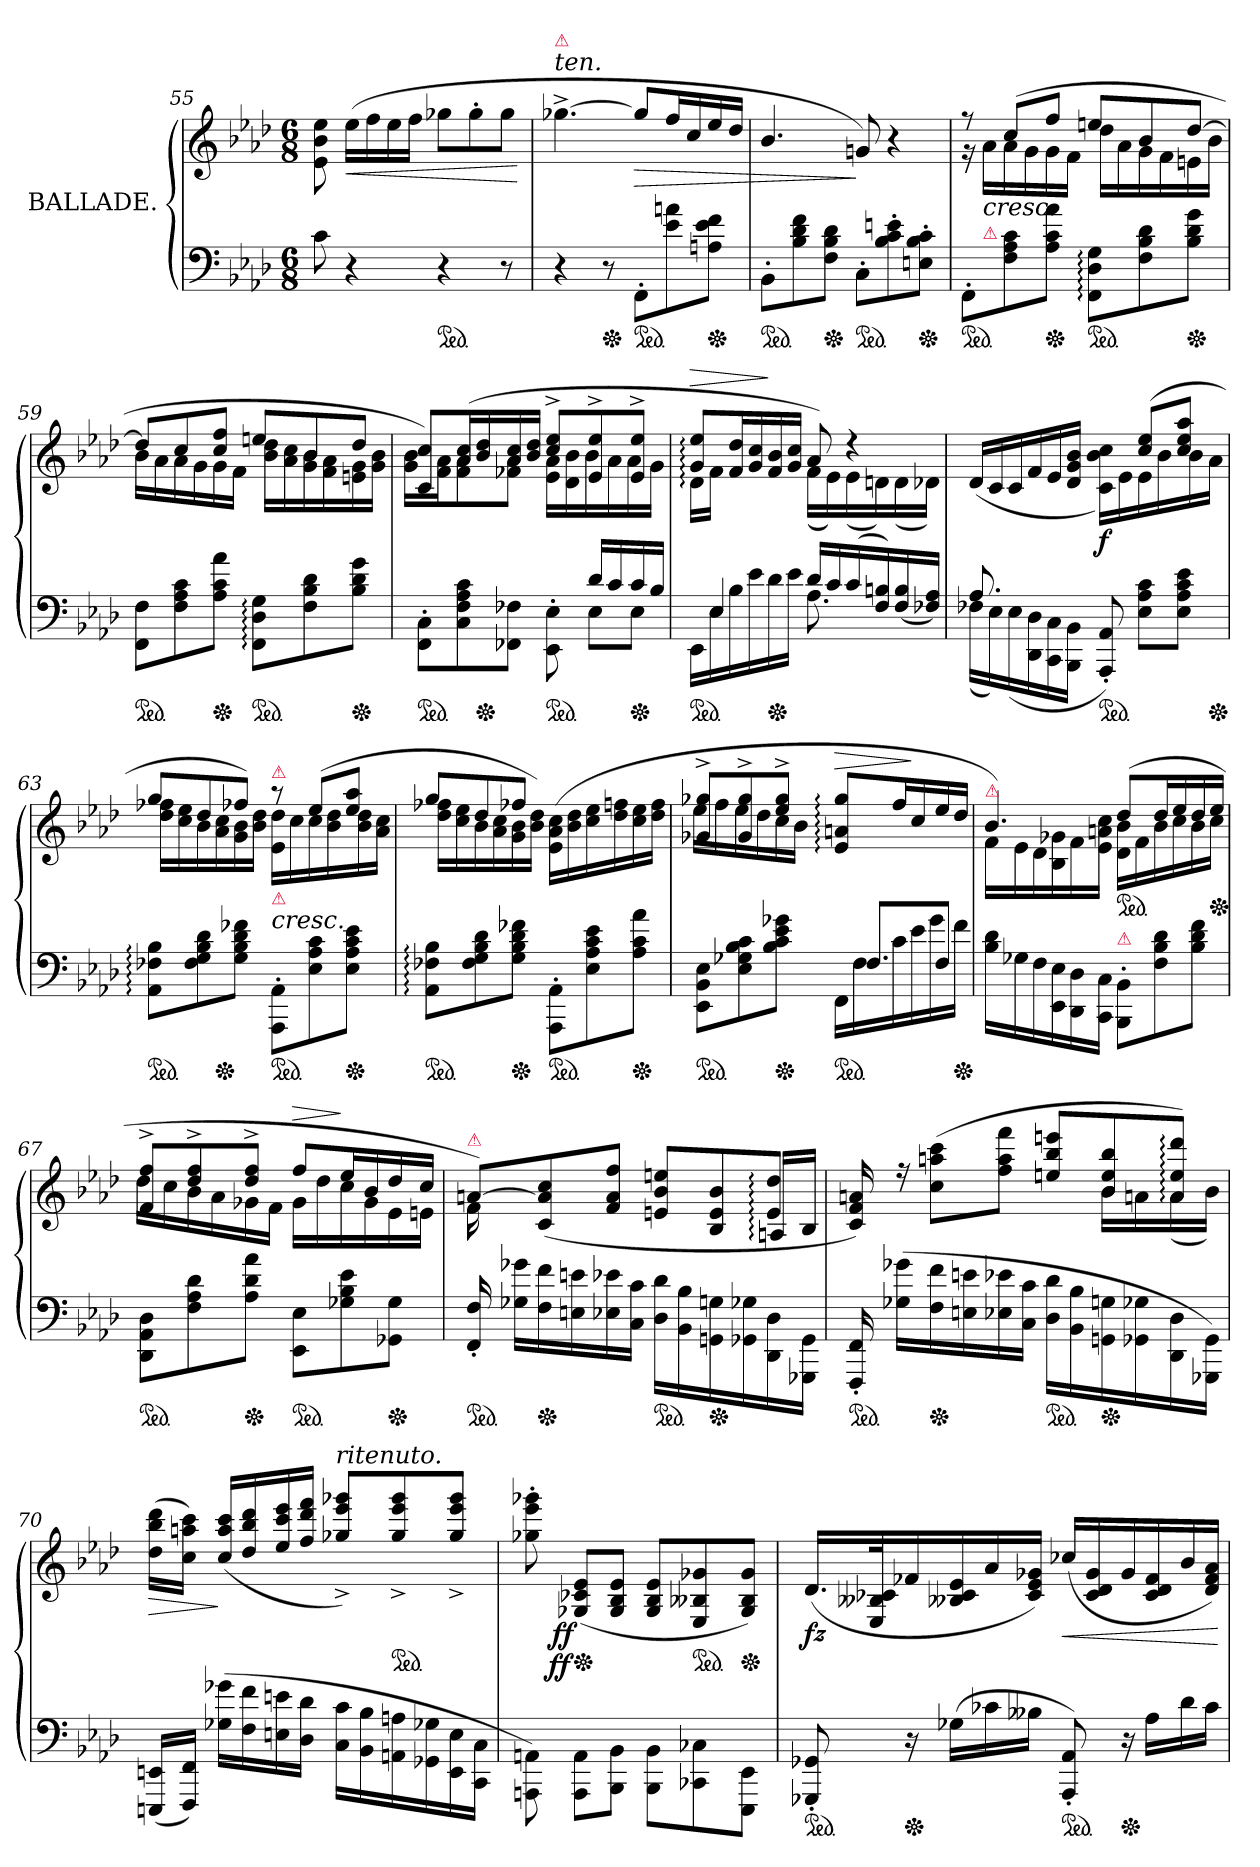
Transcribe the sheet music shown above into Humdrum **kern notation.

**kern	**kern	**dynam
*part1	*part1	*part1
*staff2	*staff1	*staff1/2
*I"BALLADE.	*	*
*clefF4	*clefG2	*
*k[b-e-a-d-]	*k[b-e-a-d-]	*
*f:	*f:	*
*M6/8	*M6/8	*
=55	=55	=55
8c	8e-\ 8b-\ 8ee-\	.
!	!	!LO:HP:b
4r	(>16ee-\LL	<
.	16ff	.
.	16ee-	.
.	16ff\JJ	.
*ped	*	*
4r	8gg-X\L	.
.	8gg-'>\	.
8r	8gg-\J	.
.	.	[
=56	=56	=56
!	!LO:TX:a:i:t=ten.	!
!	!LO:TX:a:color=crimson:t=⚠	!
4r	[4.gg-X^>\	.
*Xped	*	*
8r	.	.
!LO:TX:a:color=crimson:t=⚠	!	!
!	!	!LO:HP:b
*ped	*	*
8FF'</L	8gg-/L]	>
8e-\ 8an\	16ffL	.
.	16cc	.
*Xped	*	*
8An\ 8e-\ 8f\J	16ee-	.
.	16dd-JJ	.
=57	=57	=57
*ped	*	*
8BB-'>\L	4.b-/	.
8B-\ 8d-\ 8f\	.	.
*Xped	*	*
8F\ 8B-\ 8d-\J	.	.
*ped	*	*
8C'>\L	8gn)	]
8B-'>\ 8c'>\ 8en'>\	4r	.
*Xped	*	*
8En'>\ 8B-'>\ 8c'>\J	.	.
=58	=58	=58
*	*^	*
*ped	*	*	*
8FF'>L	8rff	16rg	.
!	!	!LO:TX:b:color=crimson:t=⚠	!
!	!	!	!LO:HP:b
.	.	16a-LL	<
8F 8A- 8c	(>8ccL	16a-	.
.	.	16g	.
*Xped	*	*	*
8A- 8c 8a-J	8ffJ	16g	.
.	.	16fJJ	.
*ped	*	*	*
8FF: 8D-: 8G:L	8eenL	16dd-LL	.
.	.	16a-	.
8F 8B- 8d-	8b-	16g	.
.	.	16f	.
*Xped	*	*	*
8B- 8d- 8gJ	[8dd-J	16en	.
.	.	16b-JJ	.
=59	=59	=59	=59
*ped	*	*	*
8FF 8FL	8dd-L]	16b-LL	.
.	.	16a-	.
8F 8A- 8c	8cc	16a-	.
.	.	16g	.
*Xped	*	*	*
8A- 8c 8a-J	8cc 8ffJ	16g	.
.	.	16fJJ	.
*ped	*	*	*
8FF: 8D-: 8G:L	8eenL	16b- 16dd-LL	.
.	.	16a- 16cc	.
8F 8B- 8d-	8b-	16g 16b-	.
.	.	16f 16a-	.
*Xped	*	*	*
8B- 8d- 8gJ	8dd-J	16en 16g	.
.	.	16g 16b-JJ	.
=60	=60	=60	=60
*^	*	*	*
*ped	*	*	*	*
4.ryy	8FF'>\ 8C'>\L	8c 8ccL)	16g 16b-LL	.
.	.	.	16f 16a-J	.
.	8C\ 8F\ 8A-\ 8c\	(>16a- 16ccL	8f 8a-	.
*Xped	*	*	*	*
.	.	16b- 16dd-	.	.
.	8FF-X\ 8F-X\J	16a- 16cc	8f-X 8a-J	.
.	.	16b- 16dd-JJ	.	.
*ped	*	*	*	*
8ryy	8EE-'>\ 8E-'>\	8cc^> 8ee-^>L	16e- 16a-LL	.
.	.	.	16d- 16b-	.
16d-LL	8E-L	8e-^> 8ee-^>	16b-	.
16c	.	.	16a-	.
*Xped	*	*	*	*
16c	8E-J	8e-^> 8ee-^>J	16a-	.
16B-JJ	.	.	16gJJ	.
=61	=61	=61	=61	=61
!	!	!	!	!LO:HP:a
*ped	*	*	*	*
16ryy	16EE-LL	8g: 8ee-:L	16d-:LL	>
4E-	16E-	.	16fJJ	.
.	16B-	16f 16dd-L	4ryy	.
.	16e-\	16g 16cc	.	.
*Xped	*	*	*	*
.	16d-\	16f 16b-	.	]
16ryy	16e-\JJ	16g 16ccJJ	.	.
16d-LL	8.A-	8a-)	(>16fLL	.
16c	.	.	16e-)	.
(<16c	.	4rdd	(>16e-	.
16F 16Bn)	8.ryy	.	16dn)	.
(<16F 16B	.	.	(>16d	.
16F-X 16A-JJ)	.	.	16d-XJJ)	.
=62	=62	=62	=62	=62
8.A-	(>16F-XLL	(<16d-/LL	4.ryy	.
.	16E-)	16c	.	.
.	(>16E-	16c	.	.
8.ryy	16DD- 16D-	16f	.	.
.	16CC 16C	16e-	.	.
.	16BBB- 16BB-JJ	16d- 16g 16b-JJ	.	.
!	!	!	!	!LO:DY:n=1:b
*ped	*	*	*	*
8AAA-'< 8AA-'<)	8ryy	8ryy	16c 16b- 16ccLL)	[ f
.	.	.	16e-	.
4ryy	8E- 8A- 8cL	(>8cc 8ee-L	16e-	.
.	.	.	16b-	.
.	8E- 8A- 8c 8e-J	8cc 8ee- 8aa-J	16b-	.
*Xped	*	*	*	*
.	.	.	16a-JJ	.
*v	*v	*	*	*
=63	=63	=63	=63
*ped	*	*	*
8AA-: 8F-X: 8B-:L	8ggL	16dd- 16ff-XLL	.
.	.	16cc 16ee-	.
8F- 8G 8B- 8d-	8dd-	16b-	.
*Xped	*	*	*
.	.	16a- 16cc	.
8G 8B- 8d- 8f-XJ	8ff-XJ)	16g 16b-	.
.	.	16b- 16dd-JJ	.
!	!LO:TX:b:color=crimson:t=⚠	!	!
!	!LO:TX:a:color=crimson:t=⚠	!	!
!LO:TX:a:color=crimson:t=⚠	!	!	!
!	!	!	!LO:HP:b
*ped	*	*	*
8AAA-'</ 8AA-'</L	8r	16e- 16dd-LL	<
.	.	16cc	.
8E-\ 8A-\ 8c\	(>8ee-L	16cc	.
.	.	16b- 16dd-	.
*Xped	*	*	*
8E-\ 8A-\ 8c\ 8e-\J	8ee- 8aa-J	16b- 16dd-	.
.	.	16a- 16ccJJ	.
=64	=64	=64	=64
*ped	*	*	*
8AA-: 8F-X: 8B-:L	8ggL	16dd- 16ff-XLL	.
.	.	16cc 16ee-	.
8F- 8G 8B- 8d-	8dd-	16b-	.
.	.	16a- 16cc	.
*Xped	*	*	*
8G 8B- 8d- 8f-XJ	8ff-XJ	16g 16b-	.
.	.	16b- 16dd-JJ)	.
!LO:TX:a:color=crimson:t=⚠	!	!	!
*ped	*	*	*
8AAA-'</ 8AA-'</L	4.ryy	(>16e- 16a- 16ccLL	.
.	.	16b- 16dd-	.
8E-\ 8A-\ 8c\ 8e-\	.	16cc 16ee-	.
.	.	16dd- 16ffn	.
*Xped	*	*	*
8A-\ 8c\ 8a-\J	.	16cc 16ee-	.
.	.	16dd- 16ffJJ	.
=65	=65	=65	=65
*^	*	*	*
*ped	*	*	*	*
4.ryy	8EE- 8BB- 8E-L	8g-X^> 8gg-X^>L	16ee-LL	.
.	.	.	16ff	.
.	8E- 8G-X 8B- 8c	8g-^> 8gg-^>	16ee-	.
.	.	.	16dd-	.
*Xped	*	*	*	*
.	8B- 8c 8e- 8g-XJ	8ee-^> 8gg-^>J	16cc	.
.	.	.	16b-JJ	.
!	!	!	!	!LO:HP:a
*ped	*	*	*	*
16ryy	16FFLL	8e-:/ 8an:/ 8gg-:/L	4.ryy	>
8.FL	16F	.	.	.
.	16c	16ff/L	.	.
.	16e-\	16cc	.	]
8FJ	16g-\	16ee-/	.	.
*Xped	*	*	*	*
.	16f\JJ	16dd-JJ	.	.
=66	=66	=66	=66	=66
!	!	!LO:TX:a:color=crimson:t=⚠	!	!
*v	*v	*	*	*
16B-\ 16d-\LL	4.b-/)	16fLL	.
16G-X\	.	16e-	.
16F\	.	16d-	.
16EE-\ 16E-\	.	16B- 16g-X	.
16DD-\ 16D-\	.	16f	.
16CC\ 16C\JJ	.	16e- 16an 16ccJJ	.
!LO:TX:a:color=crimson:t=⚠	!	!	!
*	*ped	*	*
8BBB-'</ 8BB-'</L	(>8dd-L	16d- 16b-LL	.
.	.	16f	.
8F\ 8B-\ 8d-\	16dd-L	16b-	.
.	16ee-	16cc	.
8B-\ 8d-\ 8f\J	16dd-	16b-	.
*	*Xped	*	*
.	16ee-JJ	16ccJJ	.
=67	=67	=67	=67
*ped	*	*	*
8DD- 8AA- 8D-L	8f^> 8ff^>L	16dd-LL	.
.	.	16cc	.
8F 8A- 8d-	8dd-^> 8ff^>	16b-	.
.	.	16a-	.
*Xped	*	*	*
8A- 8d- 8a-J	8dd-^> 8ff^>J	16g-X	.
.	.	16fJJ	.
!	!	!	!LO:HP:a
*ped	*	*	*
8EE- 8E-L	8ffL	16g-LL	>
.	.	16dd-	.
8G-X 8B- 8e-	16ee-L	16cc	]
.	16b-	16g-	.
*Xped	*	*	*
8GG-X 8G-J	16dd-	16e-	.
.	16ccJJ	16enJJ	.
=68	=68	=68	=68
!	!LO:TX:a:color=crimson:t=⚠	!	!
*ped	*	*	*
16FF'</ 16F'</	[8anL)	16f	.
16G-X 16g-XLL	.	16ryy	.
*Xped	*	*	*
16F\ 16f\	(>8c 8a] 8cc	4ryy	.
16En\ 16en\	.	.	.
16E-X 16e-X	8f 8a 8ffJ	.	.
16C 16cJJ	.	.	.
*ped	*	*	*
16D- 16d-LL	8en/ 8b-/ 8een/L	4ryy	.
16BB- 16B-	.	.	.
*Xped	*	*	*
16GGn 16Gn	8B- 8e 8b-	.	.
16GG-X 16G-X	.	.	.
16DD-\ 16D-\	8e: 8dd-:J	16An:/LL	.
16GGG-X\ 16GG-\JJ	.	16B-/JJ	.
=69	=69	=69	=69
*ped	*	*	*
16FFF'< 16FF'<	16c 16f 16an)	8ryy	.
(>16G-X 16g-XLL	16rff	.	.
*Xped	*	*	*
16F\ 16f\	(>8cc 8aan 8cccL	4ryy	.
16En\ 16en\	.	.	.
16E-X 16e-X	8ff 8aa 8fffJ	.	.
16C 16cJJ	.	.	.
*ped	*	*	*
16D-\ 16d-\LL	8een 8bb- 8eeenL	8ryy	[
16BB-\ 16B-\	.	.	.
*Xped	*	*	*
16GGn\ 16Gn\	8b- 8ee 8bb-	16b-LL	.
16GG-X\ 16G-X\	.	16an	.
16DD-\ 16D-\	8a: 8ee: 8ddd-:J)	(>16a	.
16GGG-X\ 16GG-\JJ)	.	16b-JJ)	.
=70	=70	=70	=70
!	!	!	!LO:HP:b
*	*v	*v	*
(<16EEEn 16EEnLL	(>16dd- 16bb- 16ddd-LL	>
16FFF 16FFJJ)	16cc 16aan 16cccJJ)	.
(>16G-X 16g-XLL	(>16cc 16aa 16cccLL	]
16F\ 16f\	16dd-/ 16bb-/ 16ddd-/	.
16En 16en	16ee- 16ccc 16eee-	.
16D-\ 16d-\JJ	16ff/ 16ddd-/ 16fff/JJ	.
!	!LO:TX:a:i:t=ritenuto.	!
16C\ 16c\LL	8gg-X^>/ 8eee-^>/ 8ggg-X^>/L)	.
16BB-\ 16B-\	.	.
*	*ped	*
16AAn\ 16An\	8gg-^>/ 8eee-^>/ 8ggg-^>/	.
16GG-X\ 16G-X\	.	.
16EE\ 16E\	8gg-^>/ 8eee-^>/ 8ggg-^>/J	.
16CC\ 16C\JJ	.	.
=71	=71	=71
*	*^	*
8AAAn\ 8AAn\)	8gg-X'>\ 8eee-'>\ 8ggg-X'>\	16ryy	.
!	!	!	!LO:DY:b
.	.	2ryy	ff
!	!	!	!LO:DY:b:rj
*	*Xped	*	*
8AAA\ 8AA\L	(>8G-X/ 8c-X/ 8e-/L	.	ff
8BBB-\ 8BB-\J	8G-/ 8B-/ 8e-/J	.	.
8BBB-\ 8BB-\L	8G-/ 8B-/ 8e-/L	.	.
*	*ped	*	*
8CC-X\ 8C-X\	8E-/ 8B--X/ 8g-X/	.	.
.	.	8.ryy	.
*	*Xped	*	*
8EEE-\ 8EE-\J	8G-/ 8B--/ 8g-/J)	.	.
=72	=72	=72	=72
!	!	!	!LO:DY:b
*	*v	*v	*
*ped	*	*
8GGG-X'</ 8GG-X'</	(>16.d-LL	fz
.	32E-/ 32B--X/ 32c-X/K	.
*Xped	*	*
16r	16f-X	.
(>16G-XLL	16B--X 16c- 16e-	.
16c-X	16a-	.
16B--XJJ	16c- 16e- 16g-XJJ)	.
!	!	!LO:HP:b
*ped	*	*
8AAA-'< 8AA-'<)	(>16cc-XLL	<
.	16c- 16d- 16g-	.
*Xped	*	*
16r	16g-	.
16A-LL	16c- 16d- 16f-	.
16d-	16b-	.
16c-JJ	16d- 16f- 16a-JJ)	.
.	.	[
=	=	=
*-	*-	*-
